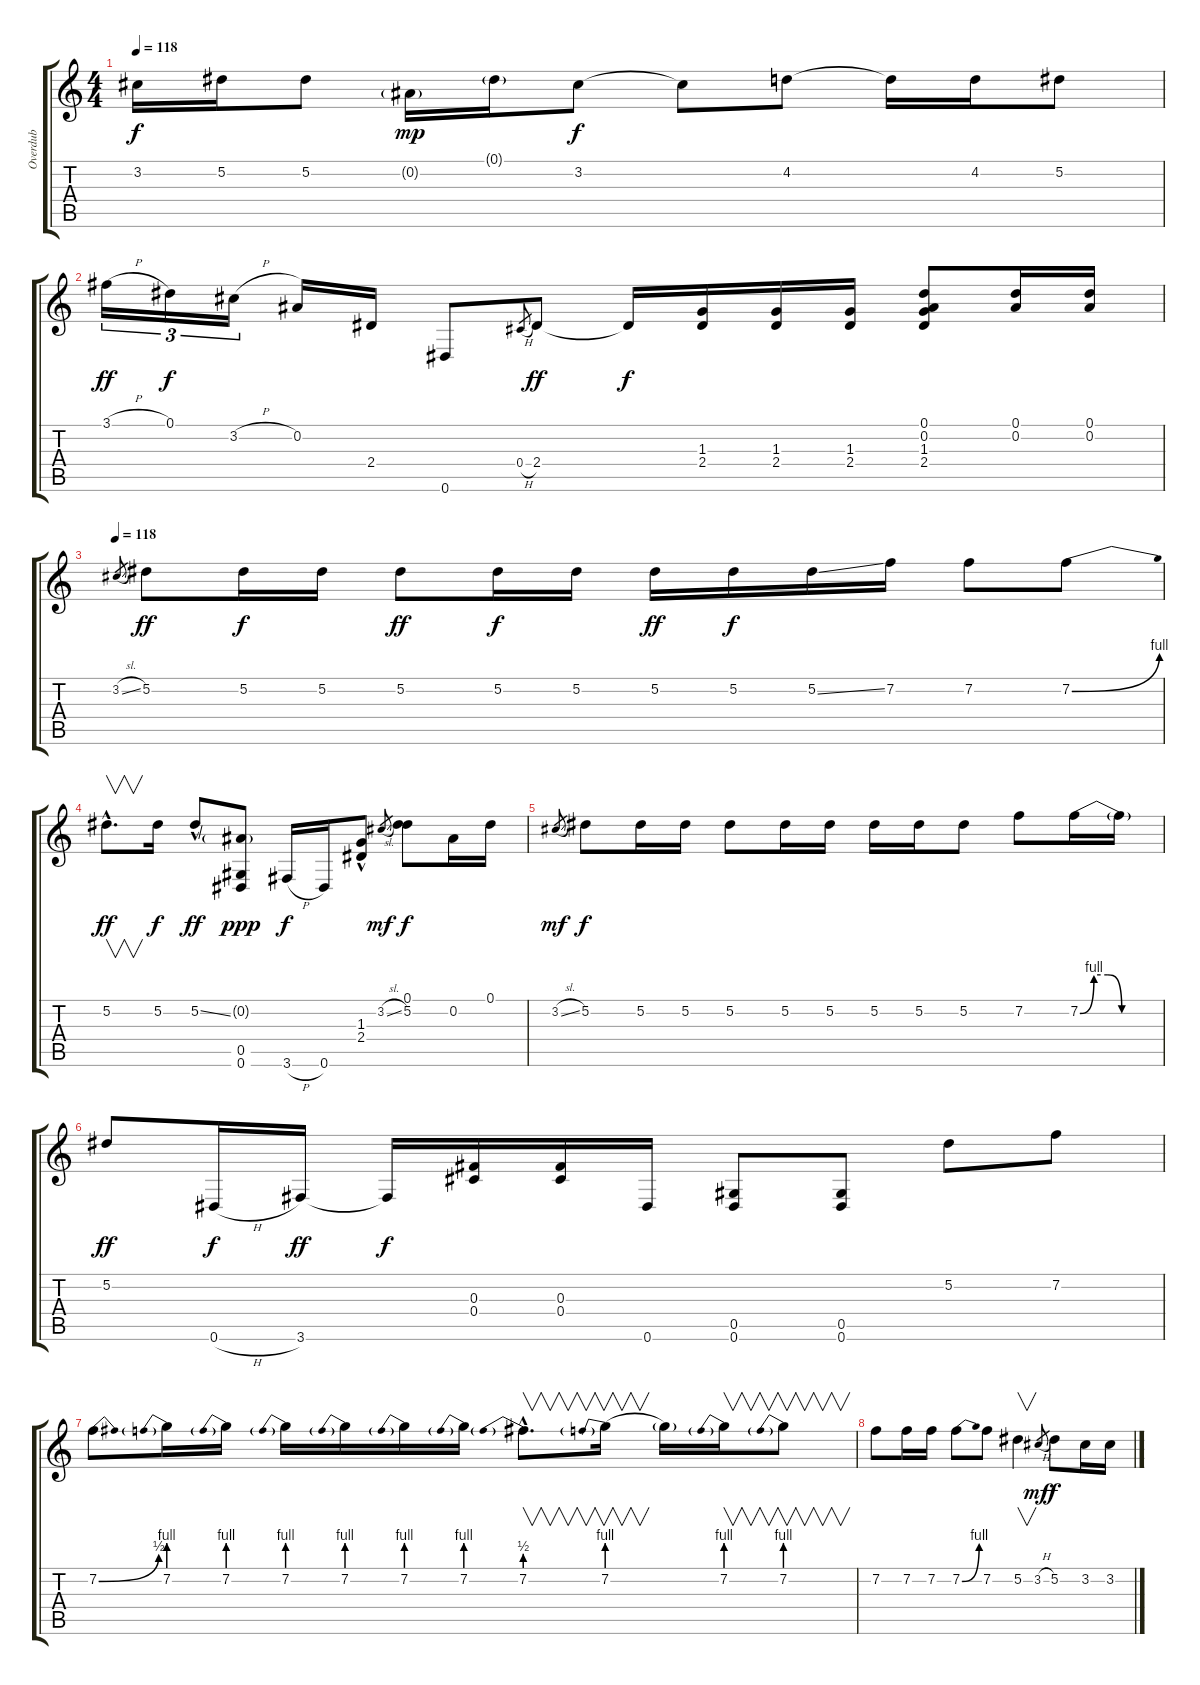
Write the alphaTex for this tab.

\track ("Overdub" "Overdub") {instrument fretlessbass}
\staff {score tabs}
\tuning (Eb4 Bb3 Gb3 Db3 Ab2 Eb2) {hide}
\ts (4 4)
\tempo 118
\clef g2
\ks c
3.2{t}.16{dy f} 5.2.16 5.2.8 0.2{g}.16{dy mp} 0.1{g}.16 3.2.8{dy f} 3.2{t}.8 4.2.8 4.2{t}.16 4.2.16 5.2.8 |
3.1{h}.16{tu (3 2) dy ff} 0.1.16{tu (3 2) dy f} 3.2{h}.16{tu (3 2)} 0.2.16 2.4.16 0.6.8 0.4{h}.8{gr} 2.4.8{dy ff} 2.4{t}.16{dy f} (1.3 2.4).16 (1.3 2.4).16 (1.3 2.4).16 (0.1 0.2 1.3 2.4).8 (0.1 0.2).16 (0.1 0.2).16 |
\tempo 118
3.2{sl}.8{gr} 5.2.8{dy ff} 5.2.16{dy f} 5.2.16 5.2.8{dy ff} 5.2.16{dy f} 5.2.16 5.2.16{dy ff} 5.2.16{dy f} 5.2{ss}.16 7.2.16 7.2.8 7.2{be (bend 0 0 60 4)}.8 |
5.2{hac}.8{v d dy ff} 5.2.16{dy f} 5.2{ss hac}.8{dy ff} (0.2{g} 0.5 0.6).8{dy ppp} 3.6{h}.16{dy f} 0.6.16 (1.3{hac} 2.4{hac}).8 3.2{sl}.8{gr dy mf} (0.1 5.2).8{dy f} 0.2.16 0.1.16 |
3.2{sl}.8{gr dy mf} 5.2.8{dy f} 5.2.16 5.2.16 5.2.8 5.2.16 5.2.16 5.2.16 5.2.16 5.2.8 7.2.8 7.2{be (custom 0 0 10 4 20 4 30 0 60 0)}.16 7.2{t}.16 |
5.2.8{dy ff} 0.6{h}.16{dy f} 3.6.16{dy ff} 3.6{t}.16{dy f} (0.3 0.4).16 (0.3 0.4).16 0.6.16 (0.5 0.6).8 (0.5 0.6).8 5.2.8 7.2.8 |
7.2{be (bend 0 0 60 2)}.8 7.2{be (prebend 0 4 60 4)}.16 7.2{be (prebend 0 4 60 4)}.16 7.2{be (prebend 0 4 60 4)}.16 7.2{be (prebend 0 4 60 4)}.16 7.2{be (prebend 0 4 60 4)}.16 7.2{be (prebend 0 4 60 4)}.16 7.2{be (prebend 0 2 60 2) hac}.8{v d} 7.2{be (prebend 0 4 60 4)}.16{v} 7.2{t}.16 7.2{be (prebend 0 4 60 4)}.16{v} 7.2{be (prebend 0 4 60 4)}.8{v} |
7.2.8 7.2.16 7.2.16 7.2{be (bend 0 0 60 4)}.8 7.2.8 5.2.4{v} 3.2{h}.8{gr dy mf} 5.2.8{dy f} 3.2.16 3.2.16
